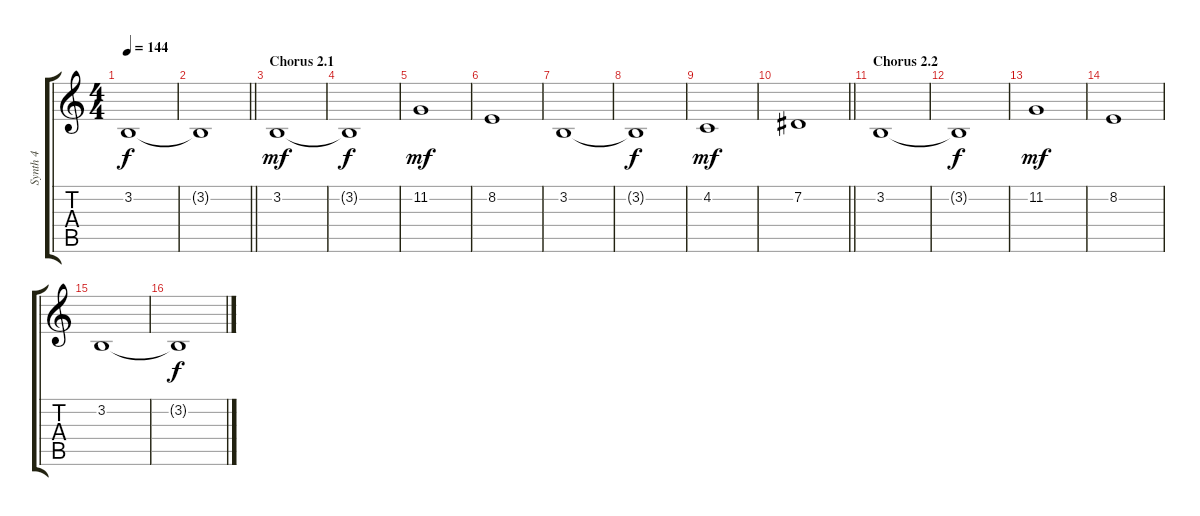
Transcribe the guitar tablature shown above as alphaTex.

\track ("Synth 4" "Synth 4") {instrument pad4choir}
\staff {score tabs}
\tuning (Db4 Ab3 E3 B2 Gb2 B1) {hide}
\ts (4 4)
\tempo 144
\clef g2
\ks c
3.2{t}.1{dy f} |
\barLineRight lightlight
3.2{t}.1 |
\section ("" "Chorus 2.1")
3.2.1{dy mf} |
3.2{t}.1{dy f} |
11.2.1{dy mf} |
8.2.1 |
3.2.1 |
3.2{t}.1{dy f} |
4.2.1{dy mf} |
\barLineRight lightlight
7.2.1 |
\section ("" "Chorus 2.2")
3.2.1 |
3.2{t}.1{dy f} |
11.2.1{dy mf} |
8.2.1 |
3.2.1 |
3.2{t}.1{dy f}
